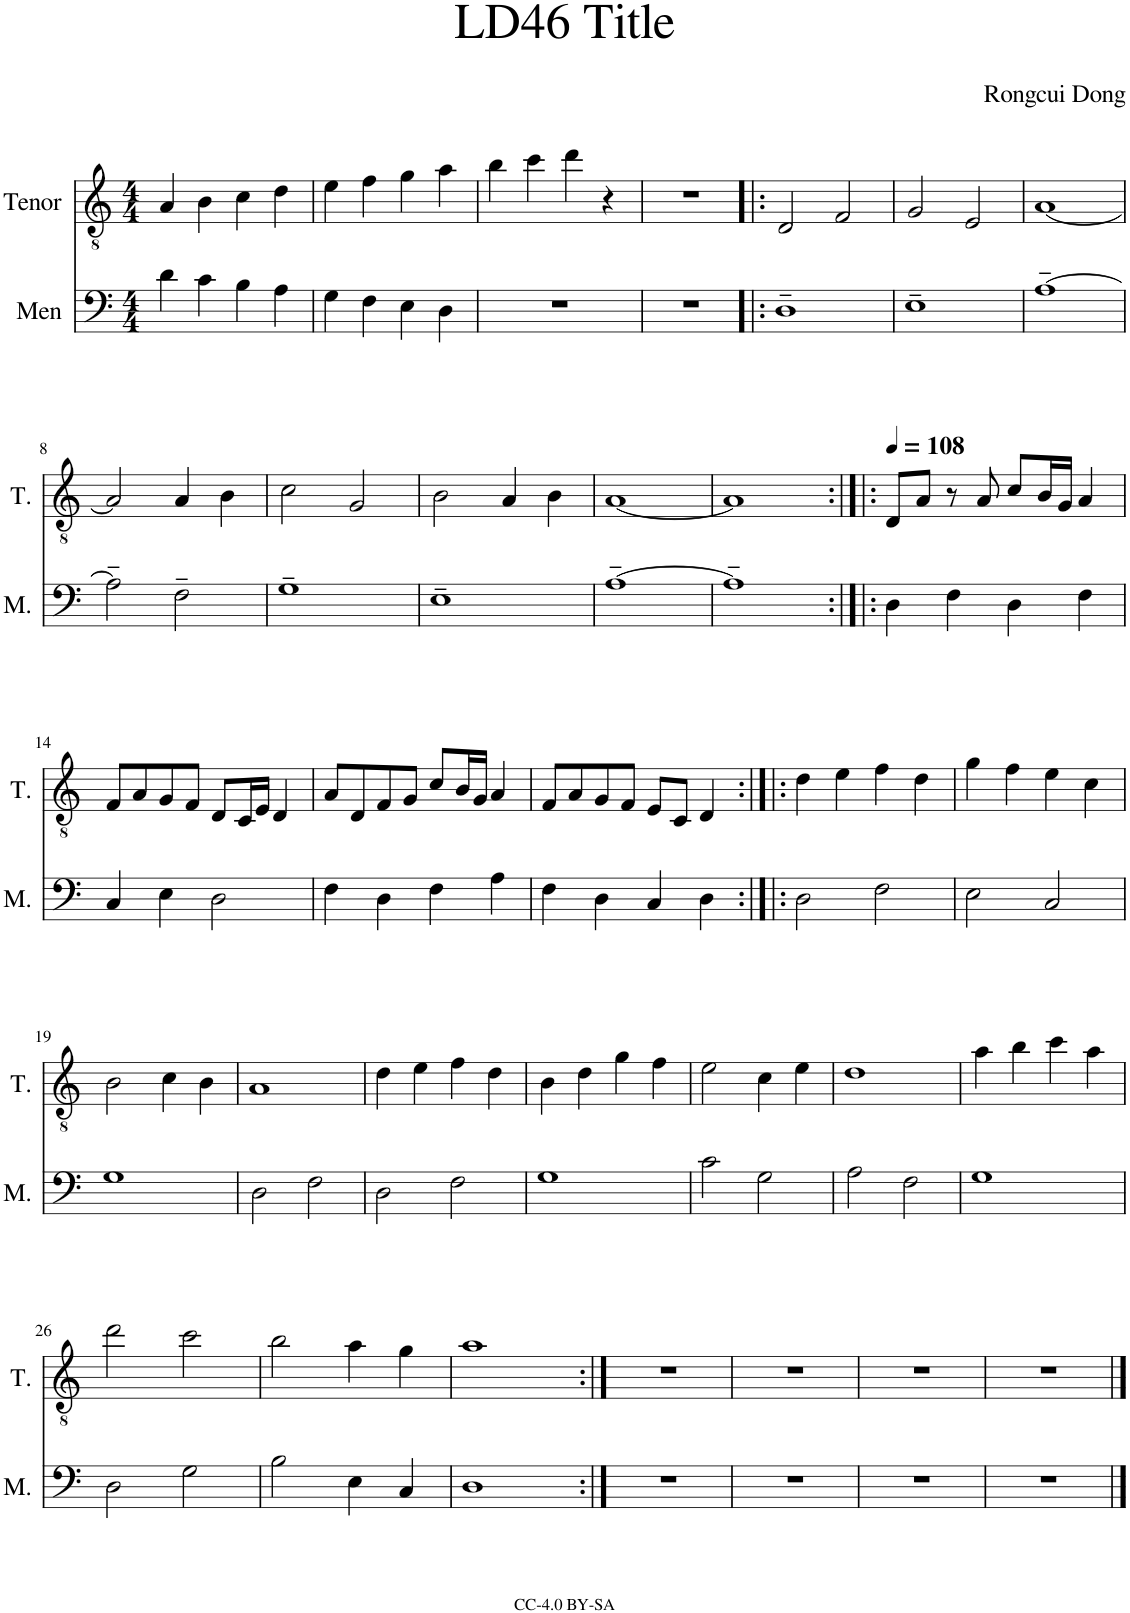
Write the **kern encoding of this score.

**kern	**kern
*part2	*part1
*staff2	*staff1
*I"Men	*I"Tenor
*I'M.	*I'T.
*clefF4	*clefGv2
*k[]	*k[]
*M4/4	*M4/4
=1	=1
4d\	4A/
4c\	4B\
4B\	4c\
4A\	4d\
=2	=2
4G\	4e\
4F\	4f\
4E\	4g\
4D\	4a\
=3	=3
1r	4b\
.	4cc\
.	4dd\
.	4r
=4	=4
1r	1r
=5!|:	=5!|:
1D~	2D/
.	2F/
=6	=6
1E~	2G/
.	2E/
=7	=7
[1A~	[1A
!!LO:LB:g=z
=8	=8
2A~\]	2A/]
2F~\	4A/
.	4B\
=9	=9
1G~	2c\
.	2G/
=10	=10
1E~	2B\
.	4A/
.	4B\
=11	=11
[1A~	[1A
=12	=12
1A~]	1A]
=13:|!|:	=13:|!|:
*	*MM108
4D\	8D/L
.	8A/J
4F\	8r
.	8A/
4D\	8c/L
.	16B/L
.	16G/JJ
4F\	4A/
!!LO:LB:g=z
=14	=14
4C/	8F/L
.	8A/
4E\	8G/
.	8F/J
2D\	8D/L
.	16C/L
.	16E/JJ
.	4D/
=15	=15
4F\	8A/L
.	8D/
4D\	8F/
.	8G/J
4F\	8c/L
.	16B/L
.	16G/JJ
4A\	4A/
=16	=16
4F\	8F/L
.	8A/
4D\	8G/
.	8F/J
4C/	8E/L
.	8C/J
4D\	4D/
=17:|!|:	=17:|!|:
2D\	4d\
.	4e\
2F\	4f\
.	4d\
=18	=18
2E\	4g\
.	4f\
2C/	4e\
.	4c\
!!LO:LB:g=z
=19	=19
1G	2B\
.	4c\
.	4B\
=20	=20
2D\	1A
2F\	.
=21	=21
2D\	4d\
.	4e\
2F\	4f\
.	4d\
=22	=22
1G	4B\
.	4d\
.	4g\
.	4f\
=23	=23
2c\	2e\
2G\	4c\
.	4e\
=24	=24
2A\	1d
2F\	.
=25	=25
1G	4a\
.	4b\
.	4cc\
.	4a\
!!LO:LB:g=z
=26	=26
2D\	2dd\
2G\	2cc\
=27	=27
2B\	2b\
4E\	4a\
4C/	4g\
=28	=28
1D	1a
=29:|!	=29:|!
1r	1r
=30	=30
1r	1r
=31	=31
1r	1r
=32	=32
1r	1r
==	==
*-	*-
